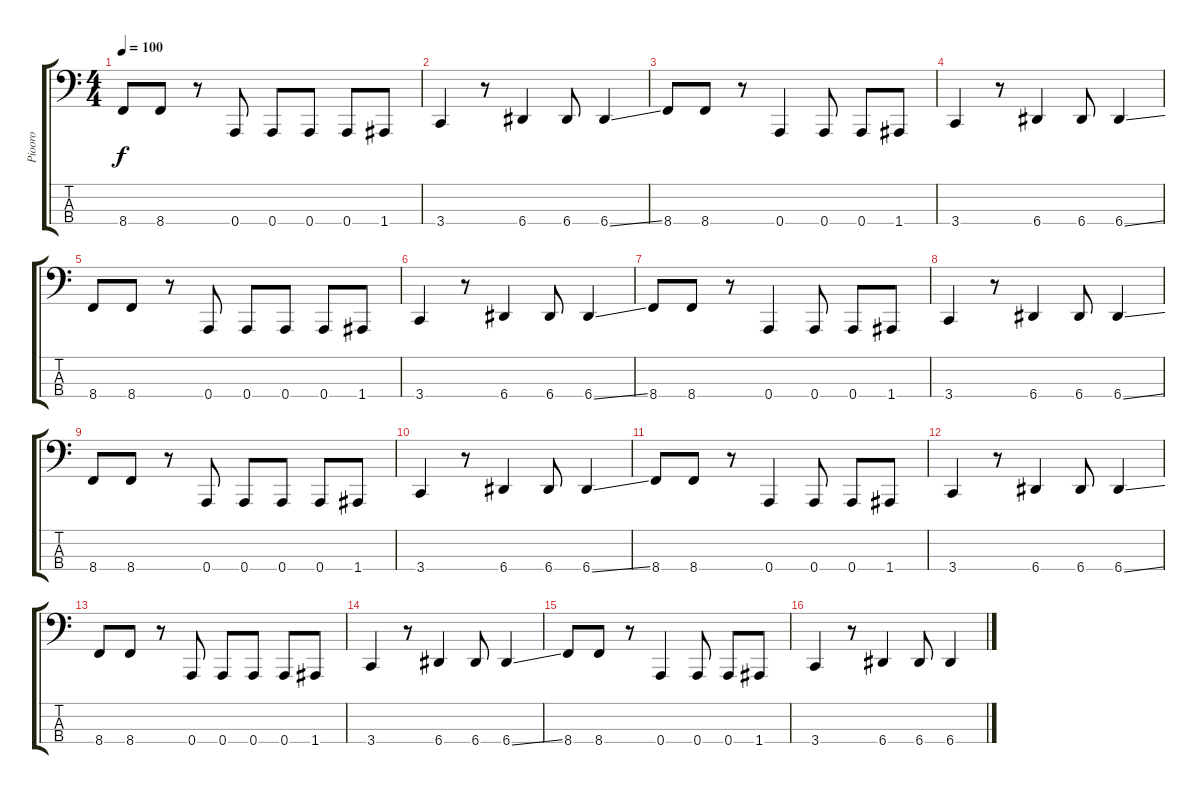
\track ("Piooro" "Piooro") {instrument electricbassfinger}
\staff {score tabs}
\tuning (D2 A1 E1 A0) {hide}
\ts (4 4)
\tempo 100
\clef f4
\ks c
8.4.8{dy f} 8.4.8 r.8 0.4.8 0.4.8 0.4.8 0.4.8 1.4.8 |
3.4.4 r.8 6.4.4 6.4.8 6.4{ss}.4 |
8.4.8 8.4.8 r.8 0.4.4 0.4.8 0.4.8 1.4.8 |
3.4.4 r.8 6.4.4 6.4.8 6.4{ss}.4 |
8.4.8 8.4.8 r.8 0.4.8 0.4.8 0.4.8 0.4.8 1.4.8 |
3.4.4 r.8 6.4.4 6.4.8 6.4{ss}.4 |
8.4.8 8.4.8 r.8 0.4.4 0.4.8 0.4.8 1.4.8 |
3.4.4 r.8 6.4.4 6.4.8 6.4{ss}.4 |
8.4.8 8.4.8 r.8 0.4.8 0.4.8 0.4.8 0.4.8 1.4.8 |
3.4.4 r.8 6.4.4 6.4.8 6.4{ss}.4 |
8.4.8 8.4.8 r.8 0.4.4 0.4.8 0.4.8 1.4.8 |
3.4.4 r.8 6.4.4 6.4.8 6.4{ss}.4 |
8.4.8 8.4.8 r.8 0.4.8 0.4.8 0.4.8 0.4.8 1.4.8 |
3.4.4 r.8 6.4.4 6.4.8 6.4{ss}.4 |
8.4.8 8.4.8 r.8 0.4.4 0.4.8 0.4.8 1.4.8 |
3.4.4 r.8 6.4.4 6.4.8 6.4{ss}.4
